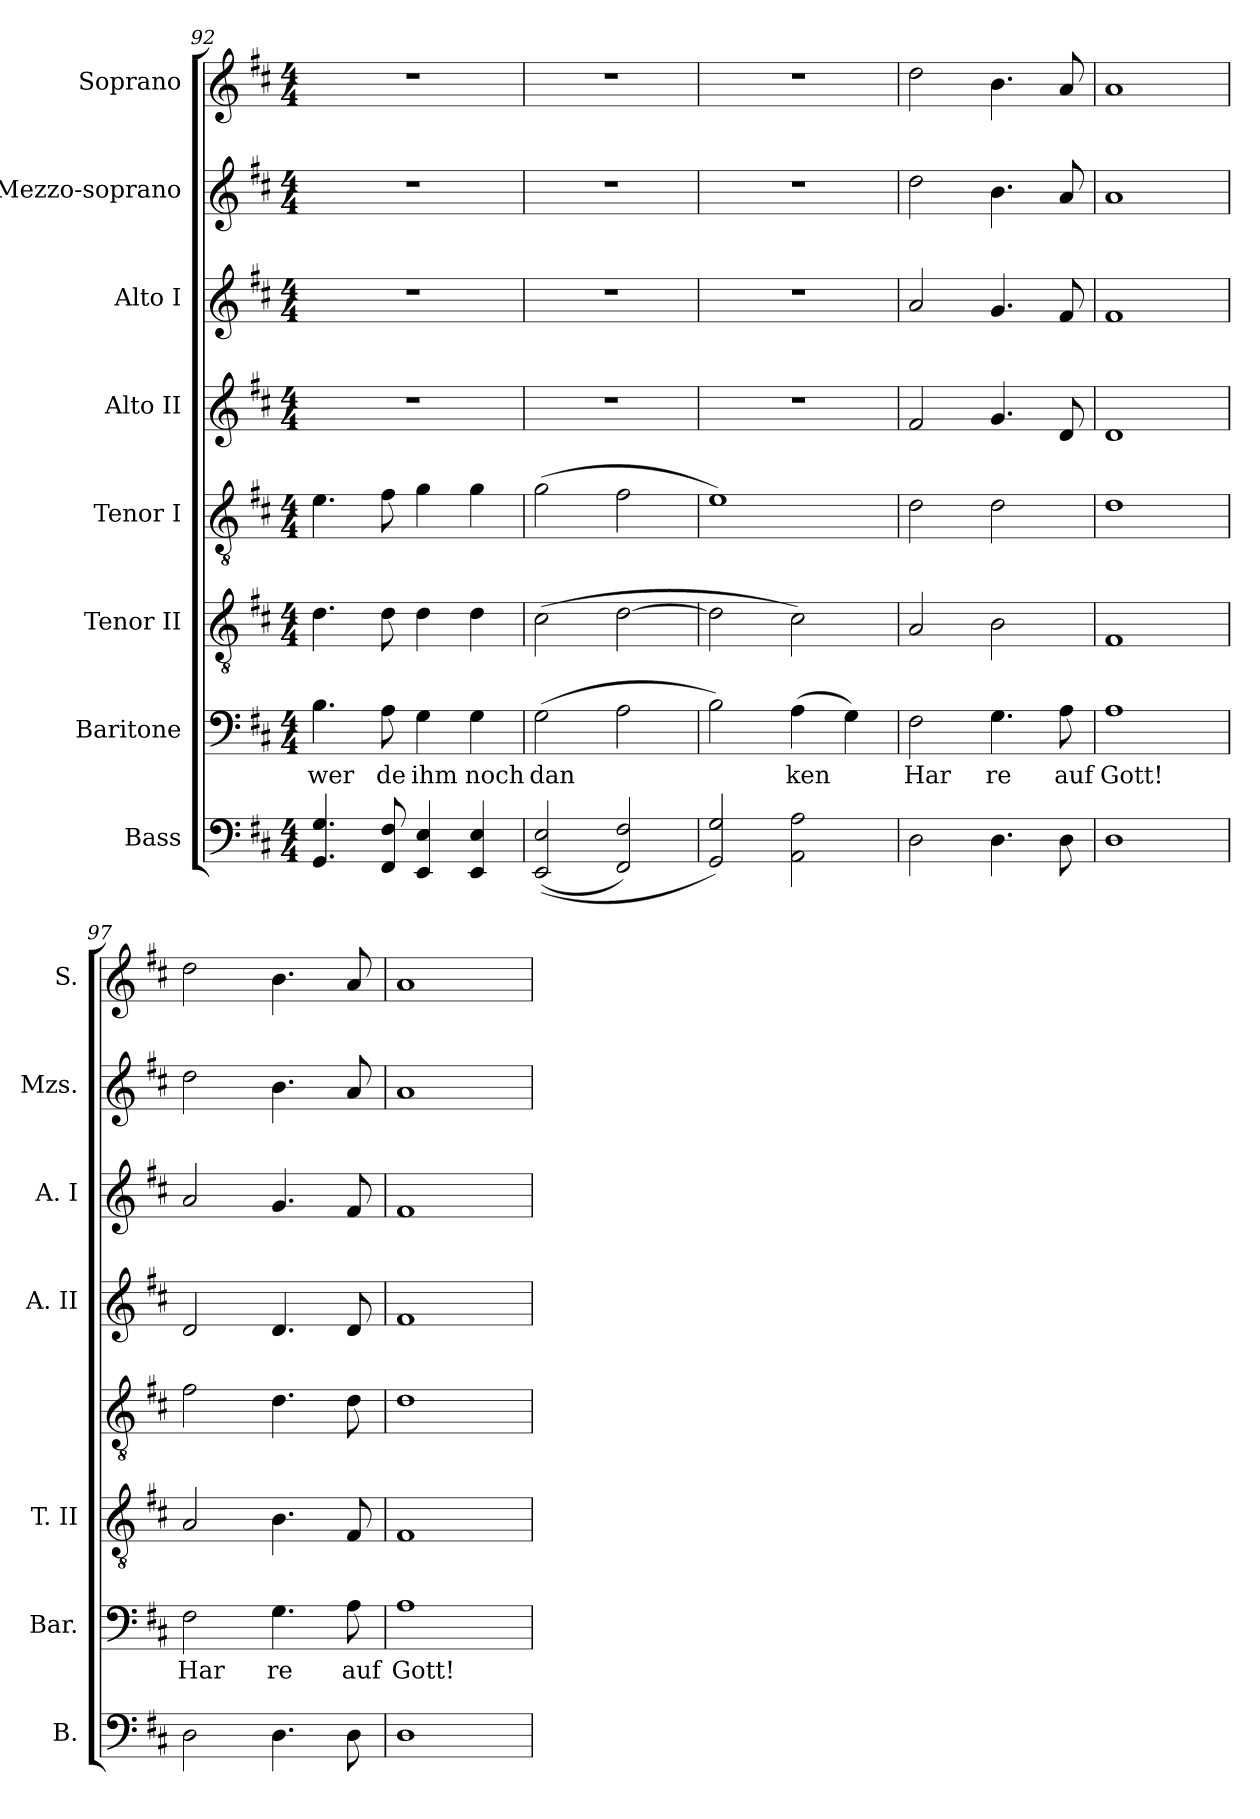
**kern	**kern	**text	**kern	**kern	**kern	**kern	**kern	**kern
*part8	*part7	*part7	*part6	*part5	*part4	*part3	*part2	*part1
*staff8	*staff7	*staff7	*staff6	*staff5	*staff4	*staff3	*staff2	*staff1
*I"Bass	*I"Baritone	*	*I"Tenor II	*I"Tenor I	*I"Alto II	*I"Alto I	*I"Mezzo-soprano	*I"Soprano
*I'B.	*I'Bar.	*	*I'T. II	*	*I'A. II	*I'A. I	*I'Mzs.	*I'S.
!!LO:PB:g=z
*clefF4	*clefF4	*	*clefGv2	*clefGv2	*clefG2	*clefG2	*clefG2	*clefG2
*k[f#c#]	*k[f#c#]	*	*k[f#c#]	*k[f#c#]	*k[f#c#]	*k[f#c#]	*k[f#c#]	*k[f#c#]
*M4/4	*M4/4	*	*M4/4	*M4/4	*M4/4	*M4/4	*M4/4	*M4/4
=92	=92	=92	=92	=92	=92	=92	=92	=92
4.GG/ 4.G/	4.B\	wer	4.d\	4.e\	1r	1r	1r	1r
8FF#/ 8F#/	8A\	de	8d\	8f#\	.	.	.	.
4EE/ 4E/	4G\	ihm	4d\	4g\	.	.	.	.
4EE/ 4E/	4G\	noch	4d\	4g\	.	.	.	.
=93	=93	=93	=93	=93	=93	=93	=93	=93
((2EE/ 2E/	(2G\	dan	(2c#\	(2g\	1r	1r	1r	1r
2FF#/ 2F#/)	2A\	.	[2d\	2f#\	.	.	.	.
=94	=94	=94	=94	=94	=94	=94	=94	=94
2GG/ 2G/)	2B\)	.	2d\]	1e)	1r	1r	1r	1r
2AA\ 2A\	(4A\	ken	2c#\)	.	.	.	.	.
.	4G\)	.	.	.	.	.	.	.
=95	=95	=95	=95	=95	=95	=95	=95	=95
2D\	2F#\	Har	2A/	2d\	2f#/	2a/	2dd\	2dd\
4.D\	4.G\	re	2B\	2d\	4.g/	4.g/	4.b\	4.b\
8D\	8A\	auf	.	.	8d/	8f#/	8a/	8a/
=96	=96	=96	=96	=96	=96	=96	=96	=96
1D	1A	Gott!	1F#	1d	1d	1f#	1a	1a
=97	=97	=97	=97	=97	=97	=97	=97	=97
2D\	2F#\	Har	2A/	2f#\	2d/	2a/	2dd\	2dd\
4.D\	4.G\	re	4.B\	4.d\	4.d/	4.g/	4.b\	4.b\
8D\	8A\	auf	8F#/	8d\	8d/	8f#/	8a/	8a/
=98	=98	=98	=98	=98	=98	=98	=98	=98
1D	1A	Gott!	1F#	1d	1f#	1f#	1a	1a
=	=	=	=	=	=	=	=	=
*-	*-	*-	*-	*-	*-	*-	*-	*-
